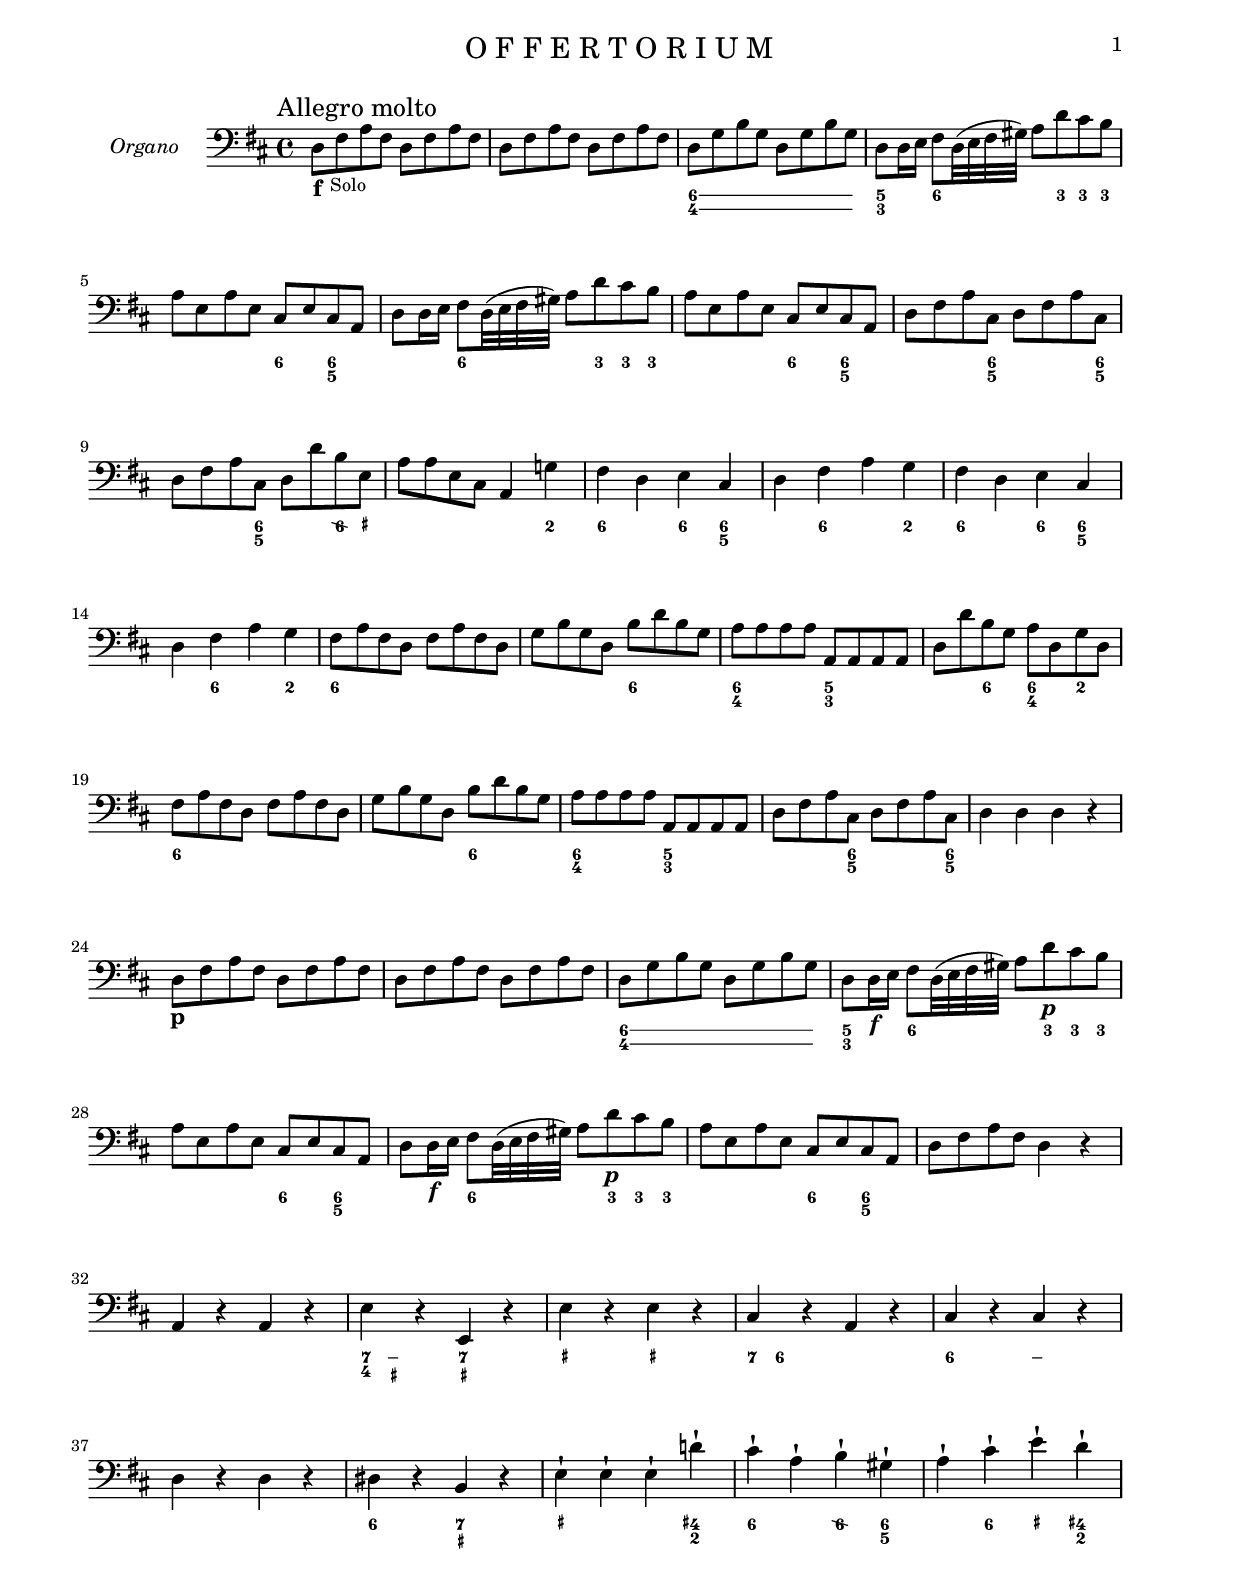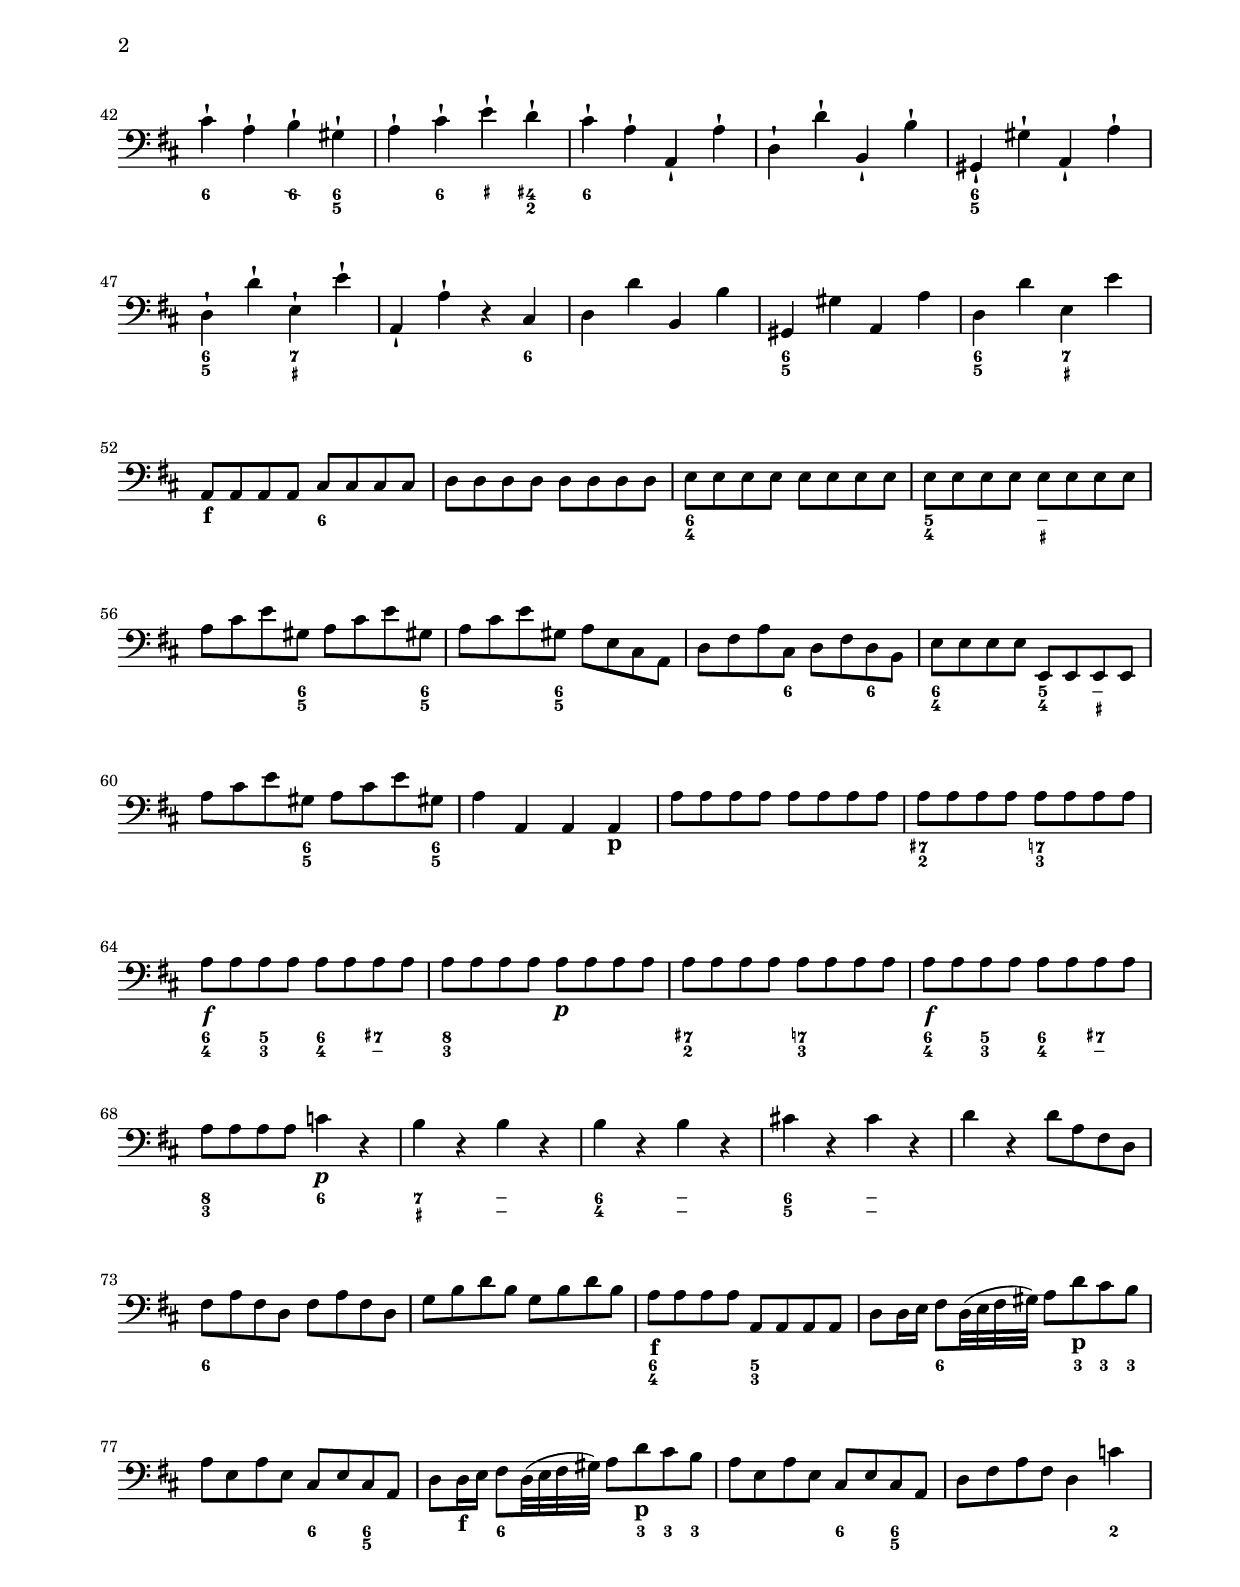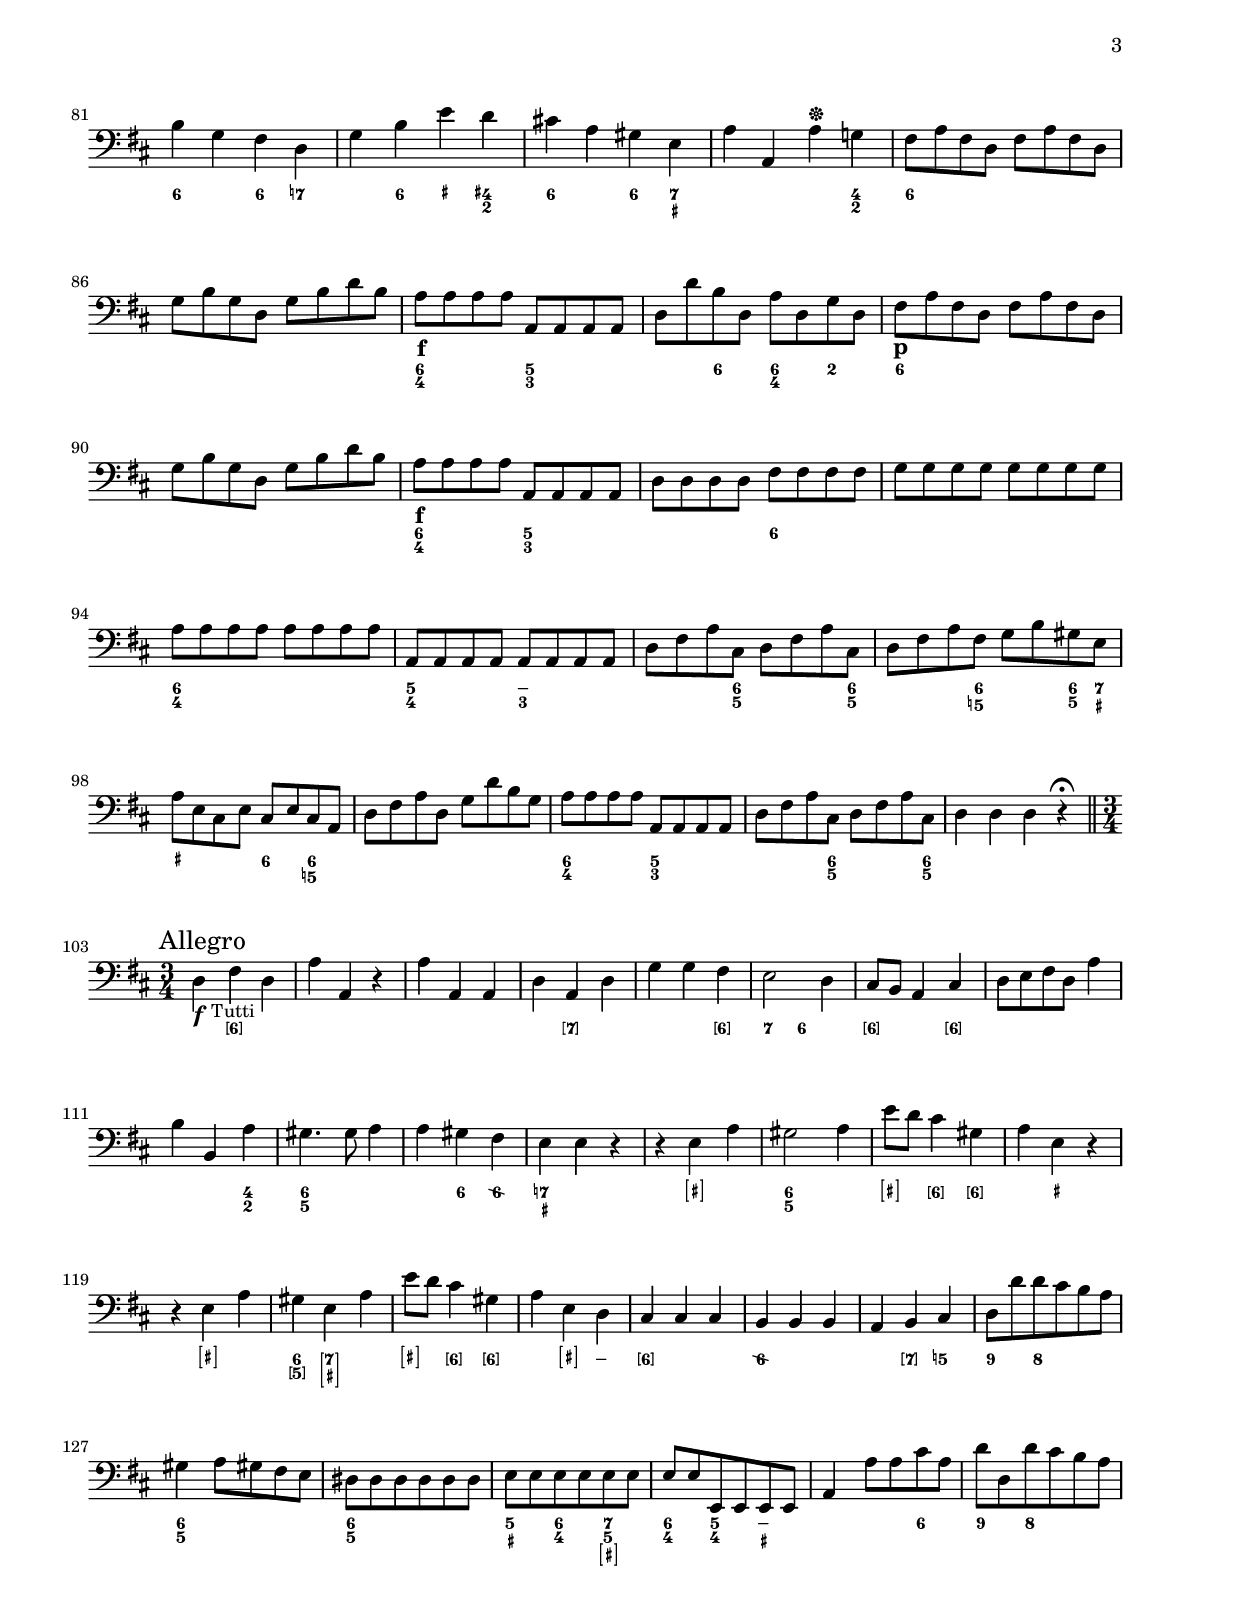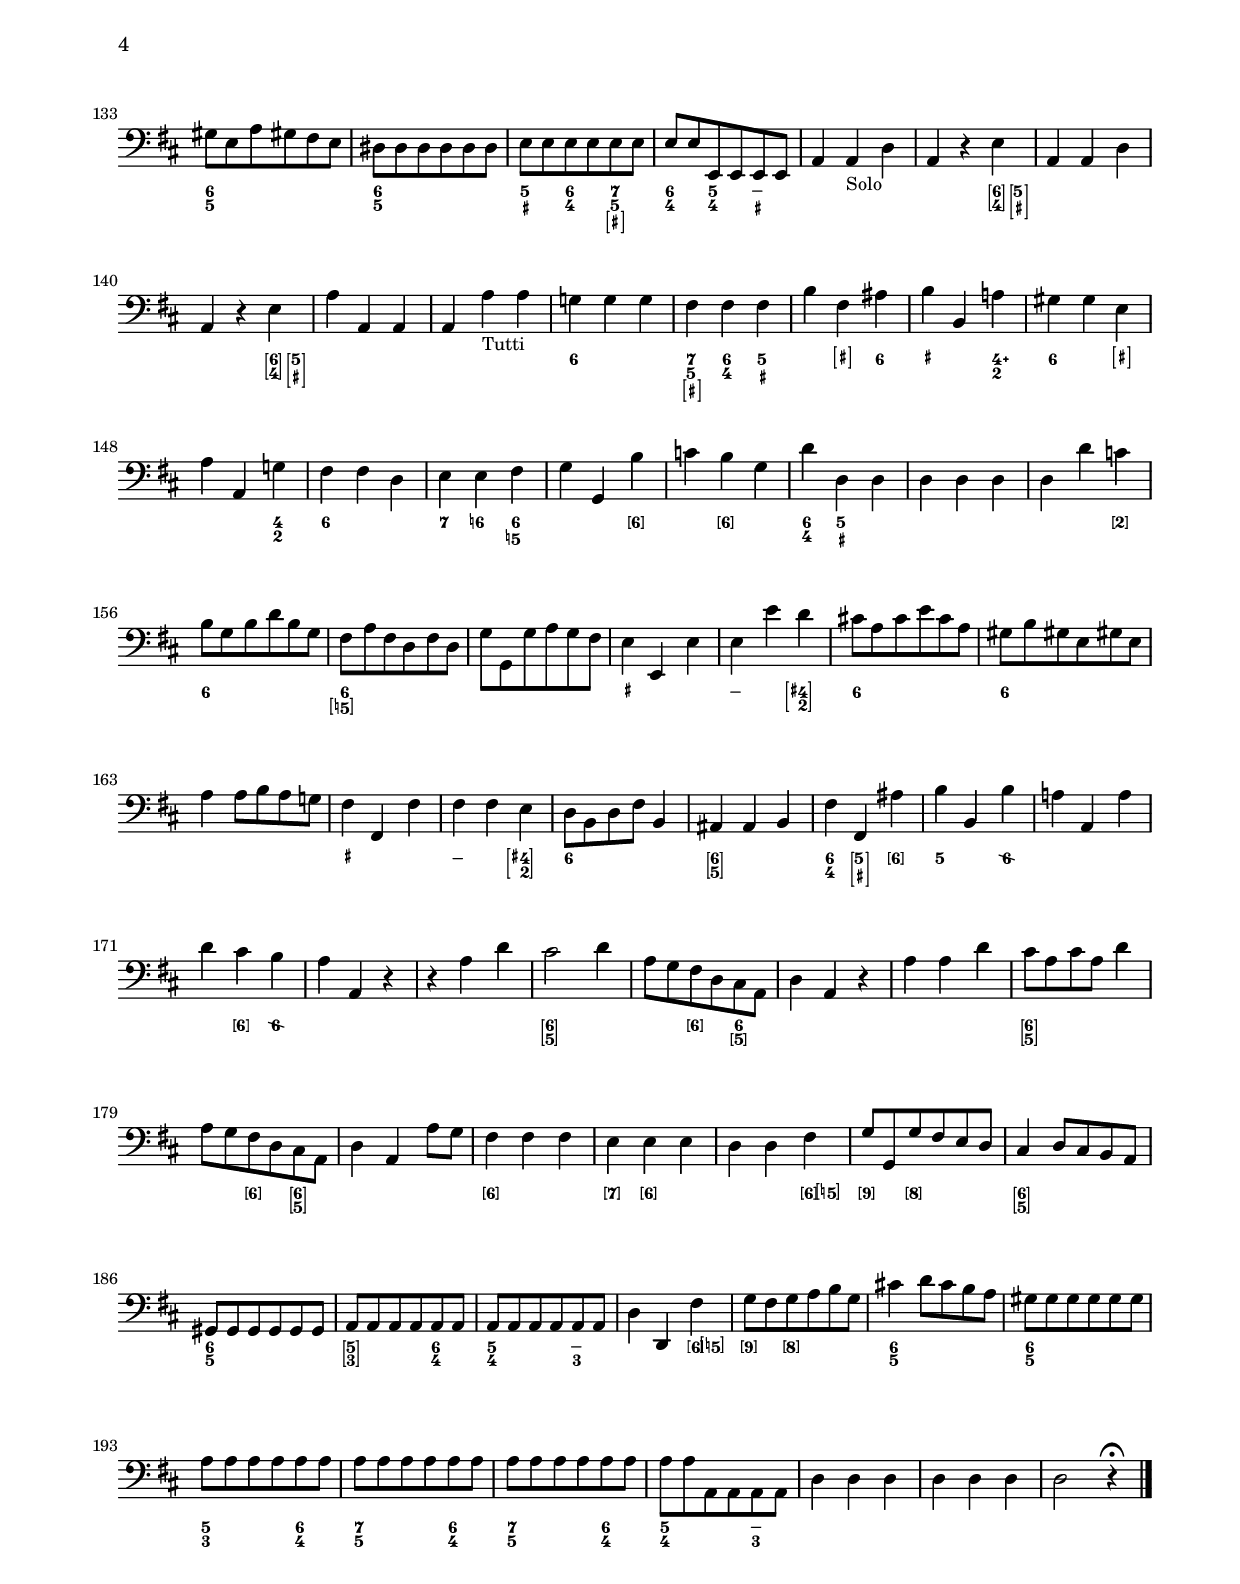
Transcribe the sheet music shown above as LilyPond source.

\version "2.22.0"

\include "../definitions.ly"

\paper {
	indent = 2\cm
	top-margin = 1.5\cm
	system-separator-markup = ##f
	system-system-spacing =
    #'((basic-distance . 18)
       (minimum-distance . 18)
       (padding . -100)
       (stretchability . 0))

	top-system-spacing =
    #'((basic-distance . 12)
       (minimum-distance . 12)
       (padding . -100)
       (stretchability . 0))

	top-markup-spacing =
    #'((basic-distance . 0)
       (minimum-distance . 0)
       (padding . -100)
       (stretchability . 0))

	markup-system-spacing =
    #'((basic-distance . 12)
       (minimum-distance . 12)
       (padding . -100)
       (stretchability . 0))

	systems-per-page = #9
}

#(set-global-staff-size 17.82)

\layout {
	\context {
		\Staff
		instrumentName = "Organo"
		\override VerticalAxisGroup.default-staff-staff-spacing =
      #'((basic-distance . 14)
         (minimum-distance . 14)
         (padding . -100)
				 (stretchability . 0))
	}
}

\book {
	\bookpart {
		\header {
			title = "O F F E R T O R I U M"
		}
		\score {
			<<
				\new Staff { \Organo }
				\new FiguredBass { \BassFigures }
			>>
		}
	}
}
